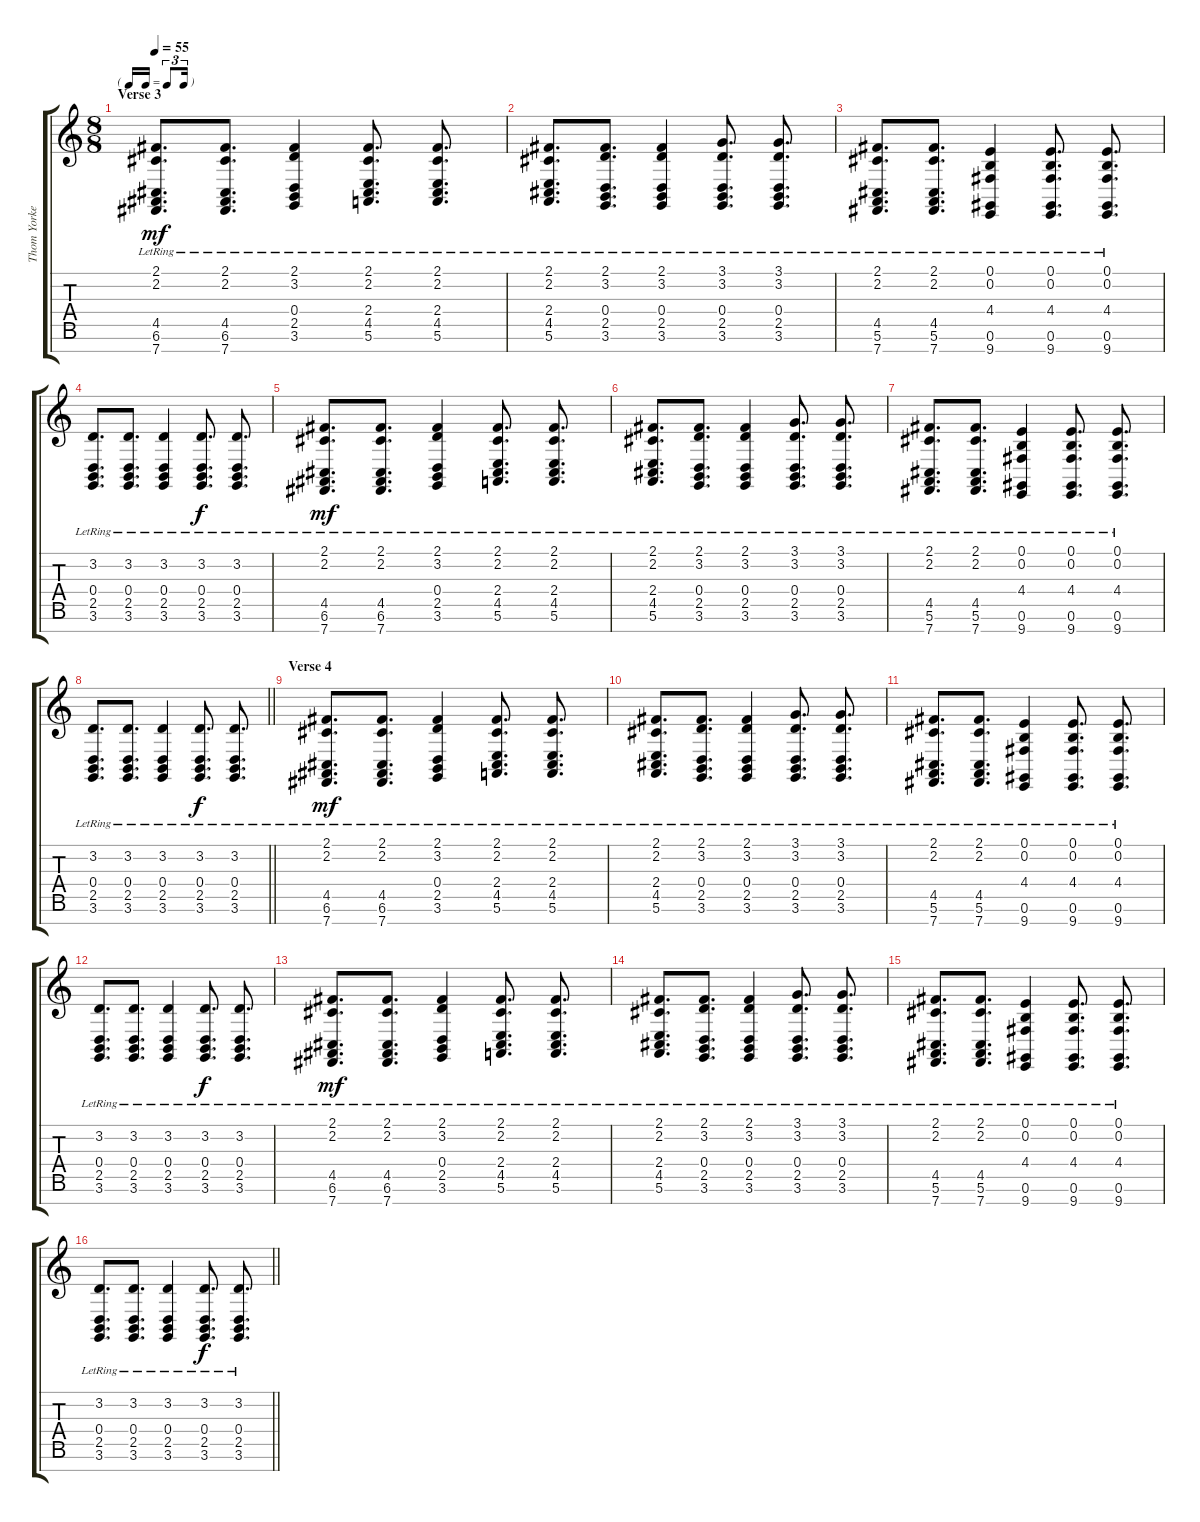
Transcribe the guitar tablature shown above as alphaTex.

\track ("Thom Yorke(piano)" "Thom Yorke") {instrument acousticgrandpiano}
\staff {score tabs}
\tuning (E4 B3 G3 D3 A2 E2 B1) {hide}
\ts (8 8)
\tf triplet16th
\section ("" "Verse 3")
\tempo 55
\clef g2
\ks c
(2.1{lr} 2.2{lr} 4.5{lr} 6.6{lr} 7.7{lr}).8{d dy mf} (2.1{lr} 2.2{lr} 4.5{lr} 6.6{lr} 7.7{lr}).8{d} (2.1{lr} 3.2{lr} 0.4{lr} 2.5{lr} 3.6{lr}).4 (2.1{lr} 2.2{lr} 2.4{lr} 4.5{lr} 5.6{lr}).8{d} (2.1{lr} 2.2{lr} 2.4{lr} 4.5{lr} 5.6{lr}).8{d} |
(2.1{lr} 2.2{lr} 2.4{lr} 4.5{lr} 5.6{lr}).8{d} (2.1{lr} 3.2{lr} 0.4{lr} 2.5{lr} 3.6{lr}).8{d} (2.1{lr} 3.2{lr} 0.4{lr} 2.5{lr} 3.6{lr}).4 (3.1{lr} 3.2{lr} 0.4{lr} 2.5{lr} 3.6{lr}).8{d} (3.1{lr} 3.2{lr} 0.4{lr} 2.5{lr} 3.6{lr}).8{d} |
(2.1{lr} 2.2{lr} 4.5{lr} 5.6{lr} 7.7{lr}).8{d} (2.1{lr} 2.2{lr} 4.5{lr} 5.6{lr} 7.7{lr}).8{d} (0.1{lr} 0.2{lr} 4.4 0.6{lr} 9.7).4 (0.1{lr} 0.2{lr} 4.4 0.6{lr} 9.7).8{d} (0.1{lr} 0.2{lr} 4.4 0.6{lr} 9.7).8{d} |
(3.2{lr} 0.4 2.5 3.6{lr}).8{d} (3.2{lr} 0.4{lr} 2.5{lr} 3.6{lr}).8{d} (3.2{lr} 0.4{lr} 2.5{lr} 3.6{lr}).4 (3.2{lr} 0.4{lr} 2.5{lr} 3.6{lr}).8{d dy f} (3.2{lr} 0.4{lr} 2.5{lr} 3.6{lr}).8{d} |
(2.1{lr} 2.2{lr} 4.5{lr} 6.6{lr} 7.7{lr}).8{d dy mf} (2.1{lr} 2.2{lr} 4.5{lr} 6.6{lr} 7.7{lr}).8{d} (2.1{lr} 3.2{lr} 0.4{lr} 2.5{lr} 3.6{lr}).4 (2.1{lr} 2.2{lr} 2.4{lr} 4.5{lr} 5.6{lr}).8{d} (2.1{lr} 2.2{lr} 2.4{lr} 4.5{lr} 5.6{lr}).8{d} |
(2.1{lr} 2.2{lr} 2.4{lr} 4.5{lr} 5.6{lr}).8{d} (2.1{lr} 3.2{lr} 0.4{lr} 2.5{lr} 3.6{lr}).8{d} (2.1{lr} 3.2{lr} 0.4{lr} 2.5{lr} 3.6{lr}).4 (3.1{lr} 3.2{lr} 0.4{lr} 2.5{lr} 3.6{lr}).8{d} (3.1{lr} 3.2{lr} 0.4{lr} 2.5{lr} 3.6{lr}).8{d} |
(2.1{lr} 2.2{lr} 4.5{lr} 5.6{lr} 7.7{lr}).8{d} (2.1{lr} 2.2{lr} 4.5{lr} 5.6{lr} 7.7{lr}).8{d} (0.1{lr} 0.2{lr} 4.4 0.6{lr} 9.7).4 (0.1{lr} 0.2{lr} 4.4 0.6{lr} 9.7).8{d} (0.1{lr} 0.2{lr} 4.4 0.6{lr} 9.7).8{d} |
\barLineRight lightlight
(3.2{lr} 0.4 2.5 3.6{lr}).8{d} (3.2{lr} 0.4{lr} 2.5{lr} 3.6{lr}).8{d} (3.2{lr} 0.4{lr} 2.5{lr} 3.6{lr}).4 (3.2{lr} 0.4{lr} 2.5{lr} 3.6{lr}).8{d dy f} (3.2{lr} 0.4{lr} 2.5{lr} 3.6{lr}).8{d} |
\section ("" "Verse 4")
(2.1{lr} 2.2{lr} 4.5{lr} 6.6{lr} 7.7{lr}).8{d dy mf} (2.1{lr} 2.2{lr} 4.5{lr} 6.6{lr} 7.7{lr}).8{d} (2.1{lr} 3.2{lr} 0.4{lr} 2.5{lr} 3.6{lr}).4 (2.1{lr} 2.2{lr} 2.4{lr} 4.5{lr} 5.6{lr}).8{d} (2.1{lr} 2.2{lr} 2.4{lr} 4.5{lr} 5.6{lr}).8{d} |
(2.1{lr} 2.2{lr} 2.4{lr} 4.5{lr} 5.6{lr}).8{d} (2.1{lr} 3.2{lr} 0.4{lr} 2.5{lr} 3.6{lr}).8{d} (2.1{lr} 3.2{lr} 0.4{lr} 2.5{lr} 3.6{lr}).4 (3.1{lr} 3.2{lr} 0.4{lr} 2.5{lr} 3.6{lr}).8{d} (3.1{lr} 3.2{lr} 0.4{lr} 2.5{lr} 3.6{lr}).8{d} |
(2.1{lr} 2.2{lr} 4.5{lr} 5.6{lr} 7.7{lr}).8{d} (2.1{lr} 2.2{lr} 4.5{lr} 5.6{lr} 7.7{lr}).8{d} (0.1{lr} 0.2{lr} 4.4 0.6{lr} 9.7).4 (0.1{lr} 0.2{lr} 4.4 0.6{lr} 9.7).8{d} (0.1{lr} 0.2{lr} 4.4 0.6{lr} 9.7).8{d} |
(3.2{lr} 0.4 2.5 3.6{lr}).8{d} (3.2{lr} 0.4{lr} 2.5{lr} 3.6{lr}).8{d} (3.2{lr} 0.4{lr} 2.5{lr} 3.6{lr}).4 (3.2{lr} 0.4{lr} 2.5{lr} 3.6{lr}).8{d dy f} (3.2{lr} 0.4{lr} 2.5{lr} 3.6{lr}).8{d} |
(2.1{lr} 2.2{lr} 4.5{lr} 6.6{lr} 7.7{lr}).8{d dy mf} (2.1{lr} 2.2{lr} 4.5{lr} 6.6{lr} 7.7{lr}).8{d} (2.1{lr} 3.2{lr} 0.4{lr} 2.5{lr} 3.6{lr}).4 (2.1{lr} 2.2{lr} 2.4{lr} 4.5{lr} 5.6{lr}).8{d} (2.1{lr} 2.2{lr} 2.4{lr} 4.5{lr} 5.6{lr}).8{d} |
(2.1{lr} 2.2{lr} 2.4{lr} 4.5{lr} 5.6{lr}).8{d} (2.1{lr} 3.2{lr} 0.4{lr} 2.5{lr} 3.6{lr}).8{d} (2.1{lr} 3.2{lr} 0.4{lr} 2.5{lr} 3.6{lr}).4 (3.1{lr} 3.2{lr} 0.4{lr} 2.5{lr} 3.6{lr}).8{d} (3.1{lr} 3.2{lr} 0.4{lr} 2.5{lr} 3.6{lr}).8{d} |
(2.1{lr} 2.2{lr} 4.5{lr} 5.6{lr} 7.7{lr}).8{d} (2.1{lr} 2.2{lr} 4.5{lr} 5.6{lr} 7.7{lr}).8{d} (0.1{lr} 0.2{lr} 4.4 0.6{lr} 9.7).4 (0.1{lr} 0.2{lr} 4.4 0.6{lr} 9.7).8{d} (0.1{lr} 0.2{lr} 4.4 0.6{lr} 9.7).8{d} |
\barLineRight lightlight
(3.2{lr} 0.4 2.5 3.6{lr}).8{d} (3.2{lr} 0.4{lr} 2.5{lr} 3.6{lr}).8{d} (3.2{lr} 0.4{lr} 2.5{lr} 3.6{lr}).4 (3.2{lr} 0.4{lr} 2.5{lr} 3.6{lr}).8{d dy f} (3.2{lr} 0.4{lr} 2.5{lr} 3.6{lr}).8{d}
